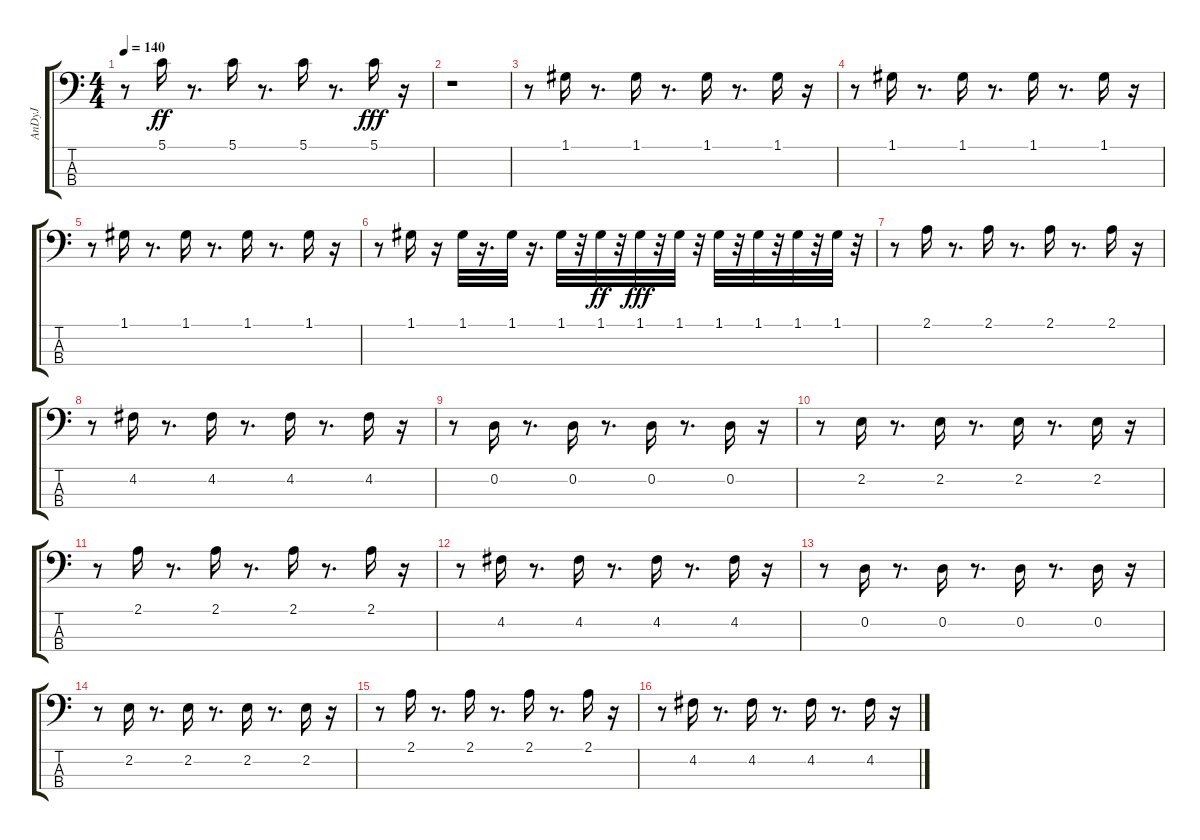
\track ("    AnDyJ" "    AnDyJ") {instrument synthbass1}
\staff {score tabs}
\tuning (G2 D2 A1 E1) {hide}
\ts (4 4)
\tempo 140
\clef f4
\ks c
r.8{dy fff} 5.1.16{dy ff} r.8{d} 5.1.16 r.8{d} 5.1.16 r.8{d} 5.1.16{dy fff} r.16 |
r.1 |
r.8 1.1.16 r.8{d} 1.1.16 r.8{d} 1.1.16 r.8{d} 1.1.16 r.16 |
r.8 1.1.16 r.8{d} 1.1.16 r.8{d} 1.1.16 r.8{d} 1.1.16 r.16 |
r.8 1.1.16 r.8{d} 1.1.16 r.8{d} 1.1.16 r.8{d} 1.1.16 r.16 |
r.8 1.1.16 r.16 1.1.32 r.16{d} 1.1.32 r.16{d} 1.1.32 r.32 1.1.32{dy ff} r.32 1.1.32{dy fff} r.32 1.1.32 r.32 1.1.32 r.32 1.1.32 r.32 1.1.32 r.32 1.1.32 r.32 |
r.8 2.1.16 r.8{d} 2.1.16 r.8{d} 2.1.16 r.8{d} 2.1.16 r.16 |
r.8 4.2.16 r.8{d} 4.2.16 r.8{d} 4.2.16 r.8{d} 4.2.16 r.16 |
r.8 0.2.16 r.8{d} 0.2.16 r.8{d} 0.2.16 r.8{d} 0.2.16 r.16 |
r.8 2.2.16 r.8{d} 2.2.16 r.8{d} 2.2.16 r.8{d} 2.2.16 r.16 |
r.8 2.1.16 r.8{d} 2.1.16 r.8{d} 2.1.16 r.8{d} 2.1.16 r.16 |
r.8 4.2.16 r.8{d} 4.2.16 r.8{d} 4.2.16 r.8{d} 4.2.16 r.16 |
r.8 0.2.16 r.8{d} 0.2.16 r.8{d} 0.2.16 r.8{d} 0.2.16 r.16 |
r.8 2.2.16 r.8{d} 2.2.16 r.8{d} 2.2.16 r.8{d} 2.2.16 r.16 |
r.8 2.1.16 r.8{d} 2.1.16 r.8{d} 2.1.16 r.8{d} 2.1.16 r.16 |
r.8 4.2.16 r.8{d} 4.2.16 r.8{d} 4.2.16 r.8{d} 4.2.16 r.16
